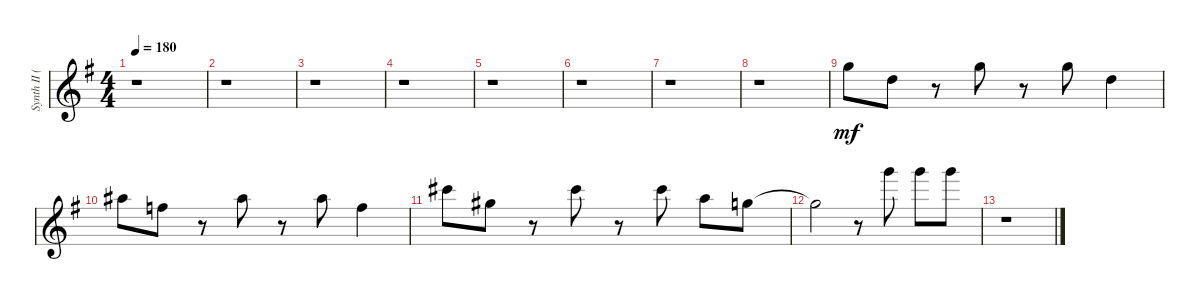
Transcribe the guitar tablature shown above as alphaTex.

\track ("Synth II (Seq. I)" "Synth II (") {instrument fx1rain}
\staff {score}
\tuning (E4 B3 G3 D3 A2 E2 B1) {hide}
\ts (4 4)
\tempo 180
\clef g2
\ks g
r.1{dy mf} |
r.1 |
r.1 |
r.1 |
r.1 |
r.1 |
r.1 |
r.1 |
15.1.8 10.1.8 r.8 15.1.8 r.8 15.1.8 10.1.4 |
18.1.8 13.1.8 r.8 18.1.8 r.8 18.1.8 13.1.4 |
21.1.8 16.1.8 r.8 21.1.8 r.8 21.1.8 17.1.8 15.1.8 |
15.1{t}.2 r.8 27.1.8 27.1.8 27.1.8 |
r.1
